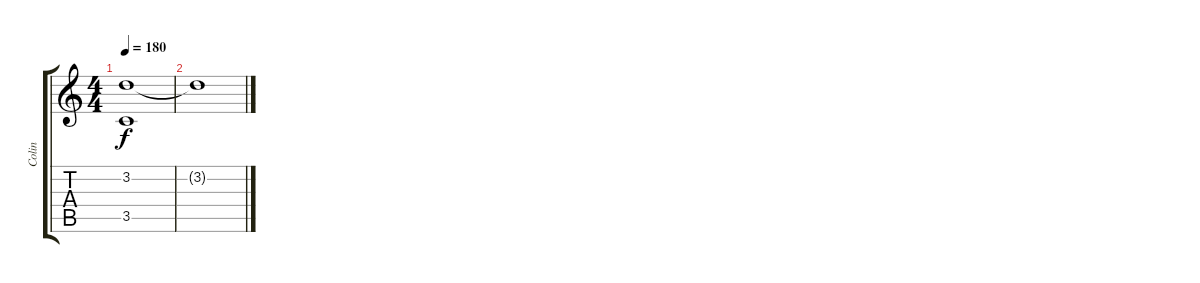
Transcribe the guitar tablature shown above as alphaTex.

\track ("Colin" "Colin") {instrument distortionguitar}
\staff {score tabs}
\tuning (E4 B3 G3 D3 A2 E2) {hide}
\ts (4 4)
\tempo 180
\clef g2
\ks c
(3.2{t} 3.5{t}).1{dy f} |
3.2{t}.1
